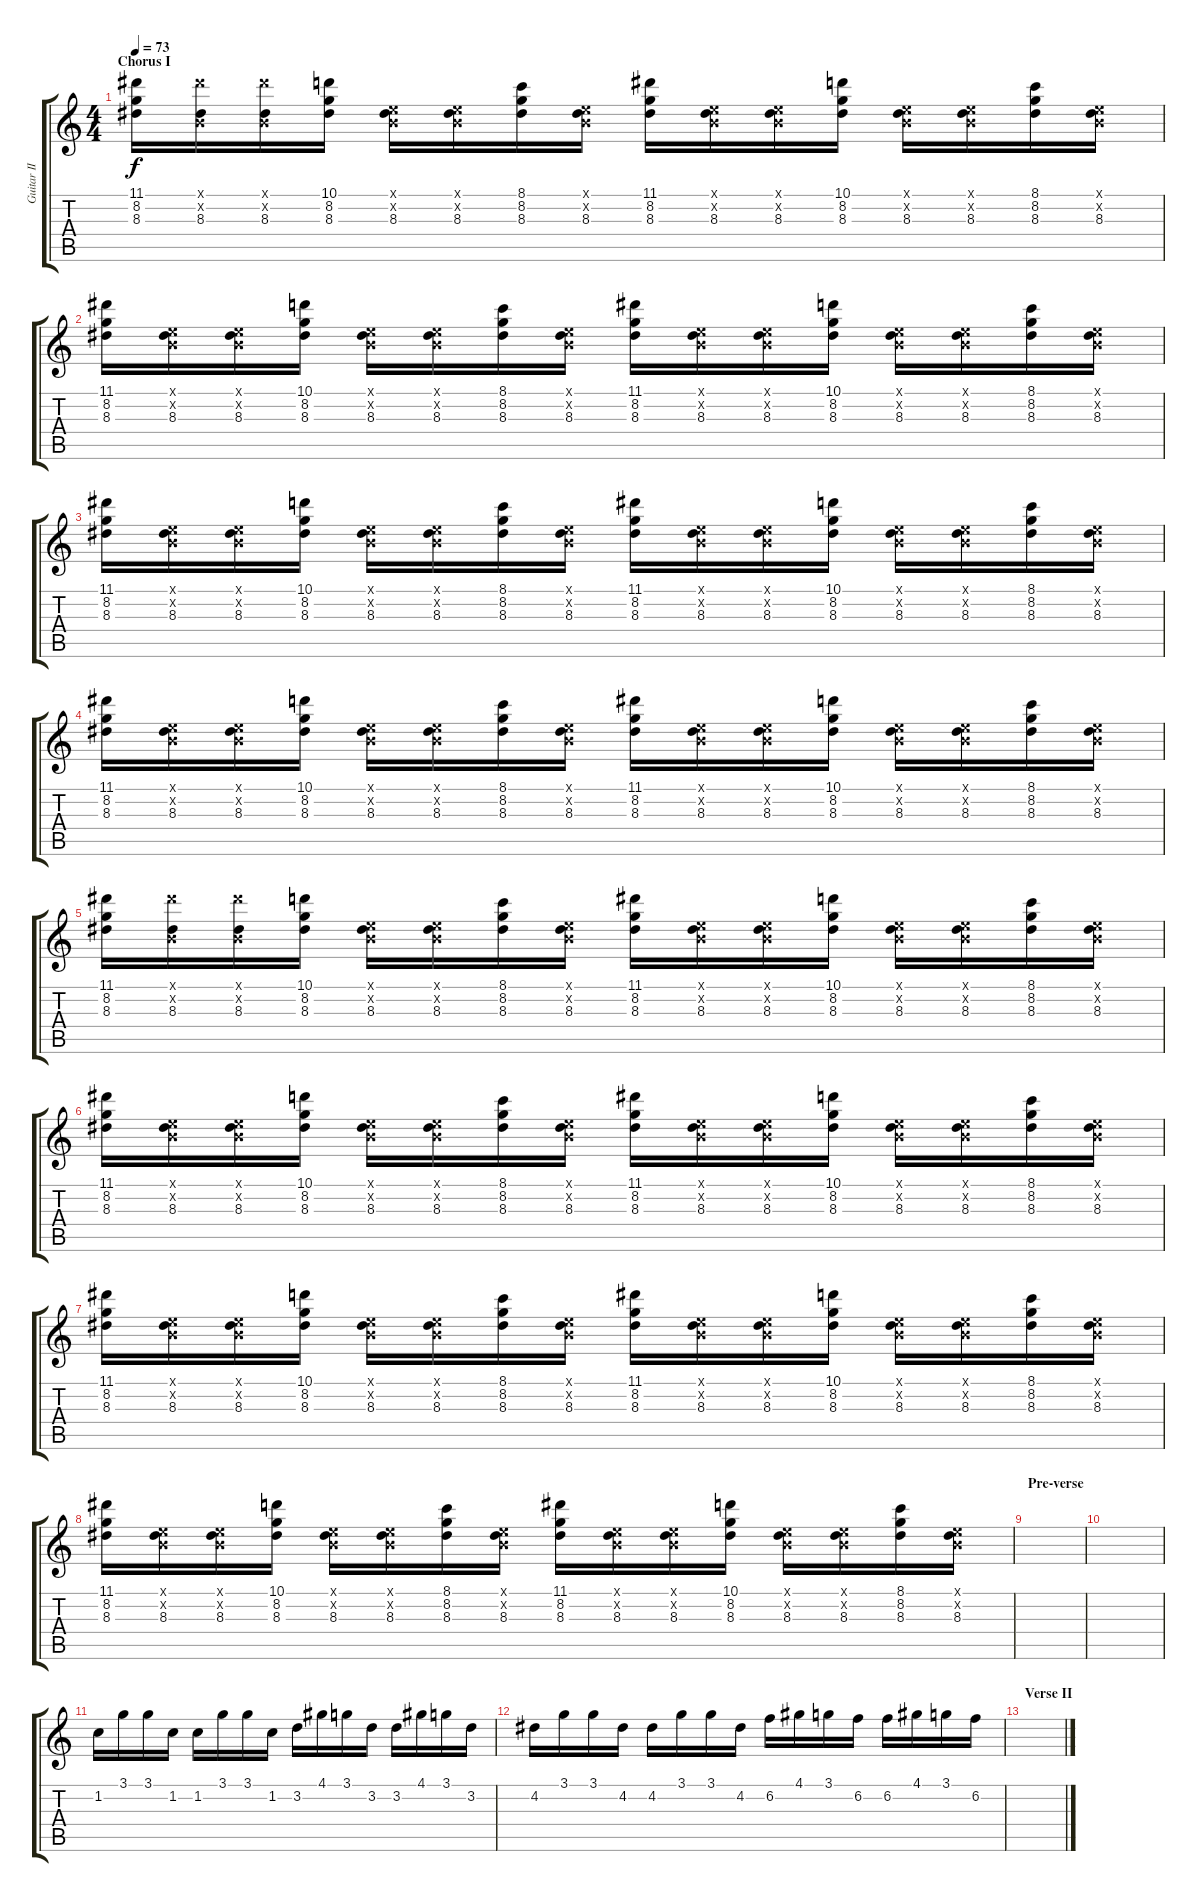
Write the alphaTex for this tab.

\track ("Guitar II" "Guitar II") {instrument overdrivenguitar}
\staff {score tabs}
\tuning (E4 B3 G3 D3 A2 E2) {hide}
\ts (4 4)
\section ("" "Chorus I")
\tempo 73
\clef g2
\ks c
(11.1 8.2 8.3).16{dy f volume 15 instrument overdrivenguitar} (11.1{x} 0.2{x} 8.3).16 (11.1{x} 0.2{x} 8.3).16 (10.1 8.2 8.3).16 (0.1{x} 0.2{x} 8.3).16 (0.1{x} 0.2{x} 8.3).16 (8.1 8.2 8.3).16 (0.1{x} 0.2{x} 8.3).16 (11.1 8.2 8.3).16 (0.1{x} 0.2{x} 8.3).16 (0.1{x} 0.2{x} 8.3).16 (10.1 8.2 8.3).16 (0.1{x} 0.2{x} 8.3).16 (0.1{x} 0.2{x} 8.3).16 (8.1 8.2 8.3).16 (0.1{x} 0.2{x} 8.3).16 |
(11.1 8.2 8.3).16 (0.1{x} 0.2{x} 8.3).16 (0.1{x} 0.2{x} 8.3).16 (10.1 8.2 8.3).16 (0.1{x} 0.2{x} 8.3).16 (0.1{x} 0.2{x} 8.3).16 (8.1 8.2 8.3).16 (0.1{x} 0.2{x} 8.3).16 (11.1 8.2 8.3).16 (0.1{x} 0.2{x} 8.3).16 (0.1{x} 0.2{x} 8.3).16 (10.1 8.2 8.3).16 (0.1{x} 0.2{x} 8.3).16 (0.1{x} 0.2{x} 8.3).16 (8.1 8.2 8.3).16 (0.1{x} 0.2{x} 8.3).16 |
(11.1 8.2 8.3).16 (0.1{x} 0.2{x} 8.3).16 (0.1{x} 0.2{x} 8.3).16 (10.1 8.2 8.3).16 (0.1{x} 0.2{x} 8.3).16 (0.1{x} 0.2{x} 8.3).16 (8.1 8.2 8.3).16 (0.1{x} 0.2{x} 8.3).16 (11.1 8.2 8.3).16 (0.1{x} 0.2{x} 8.3).16 (0.1{x} 0.2{x} 8.3).16 (10.1 8.2 8.3).16 (0.1{x} 0.2{x} 8.3).16 (0.1{x} 0.2{x} 8.3).16 (8.1 8.2 8.3).16 (0.1{x} 0.2{x} 8.3).16 |
(11.1 8.2 8.3).16 (0.1{x} 0.2{x} 8.3).16 (0.1{x} 0.2{x} 8.3).16 (10.1 8.2 8.3).16 (0.1{x} 0.2{x} 8.3).16 (0.1{x} 0.2{x} 8.3).16 (8.1 8.2 8.3).16 (0.1{x} 0.2{x} 8.3).16 (11.1 8.2 8.3).16 (0.1{x} 0.2{x} 8.3).16 (0.1{x} 0.2{x} 8.3).16 (10.1 8.2 8.3).16 (0.1{x} 0.2{x} 8.3).16 (0.1{x} 0.2{x} 8.3).16 (8.1 8.2 8.3).16 (0.1{x} 0.2{x} 8.3).16 |
(11.1 8.2 8.3).16 (11.1{x} 0.2{x} 8.3).16 (11.1{x} 0.2{x} 8.3).16 (10.1 8.2 8.3).16 (0.1{x} 0.2{x} 8.3).16 (0.1{x} 0.2{x} 8.3).16 (8.1 8.2 8.3).16 (0.1{x} 0.2{x} 8.3).16 (11.1 8.2 8.3).16 (0.1{x} 0.2{x} 8.3).16 (0.1{x} 0.2{x} 8.3).16 (10.1 8.2 8.3).16 (0.1{x} 0.2{x} 8.3).16 (0.1{x} 0.2{x} 8.3).16 (8.1 8.2 8.3).16 (0.1{x} 0.2{x} 8.3).16 |
(11.1 8.2 8.3).16 (0.1{x} 0.2{x} 8.3).16 (0.1{x} 0.2{x} 8.3).16 (10.1 8.2 8.3).16 (0.1{x} 0.2{x} 8.3).16 (0.1{x} 0.2{x} 8.3).16 (8.1 8.2 8.3).16 (0.1{x} 0.2{x} 8.3).16 (11.1 8.2 8.3).16 (0.1{x} 0.2{x} 8.3).16 (0.1{x} 0.2{x} 8.3).16 (10.1 8.2 8.3).16 (0.1{x} 0.2{x} 8.3).16 (0.1{x} 0.2{x} 8.3).16 (8.1 8.2 8.3).16 (0.1{x} 0.2{x} 8.3).16 |
(11.1 8.2 8.3).16 (0.1{x} 0.2{x} 8.3).16 (0.1{x} 0.2{x} 8.3).16 (10.1 8.2 8.3).16 (0.1{x} 0.2{x} 8.3).16 (0.1{x} 0.2{x} 8.3).16 (8.1 8.2 8.3).16 (0.1{x} 0.2{x} 8.3).16 (11.1 8.2 8.3).16 (0.1{x} 0.2{x} 8.3).16 (0.1{x} 0.2{x} 8.3).16 (10.1 8.2 8.3).16 (0.1{x} 0.2{x} 8.3).16 (0.1{x} 0.2{x} 8.3).16 (8.1 8.2 8.3).16 (0.1{x} 0.2{x} 8.3).16 |
(11.1 8.2 8.3).16 (0.1{x} 0.2{x} 8.3).16 (0.1{x} 0.2{x} 8.3).16 (10.1 8.2 8.3).16 (0.1{x} 0.2{x} 8.3).16 (0.1{x} 0.2{x} 8.3).16 (8.1 8.2 8.3).16 (0.1{x} 0.2{x} 8.3).16 (11.1 8.2 8.3).16 (0.1{x} 0.2{x} 8.3).16 (0.1{x} 0.2{x} 8.3).16 (10.1 8.2 8.3).16 (0.1{x} 0.2{x} 8.3).16 (0.1{x} 0.2{x} 8.3).16 (8.1 8.2 8.3).16 (0.1{x} 0.2{x} 8.3).16 |
\section ("" "Pre-verse")
|
|
1.2.16{instrument clavinet} 3.1.16 3.1.16 1.2.16 1.2.16 3.1.16 3.1.16 1.2.16 3.2.16 4.1.16 3.1.16 3.2.16 3.2.16 4.1.16 3.1.16 3.2.16 |
4.2.16 3.1.16 3.1.16 4.2.16 4.2.16 3.1.16 3.1.16 4.2.16 6.2.16 4.1.16 3.1.16 6.2.16 6.2.16 4.1.16 3.1.16 6.2.16 |
\section ("" "Verse II")
